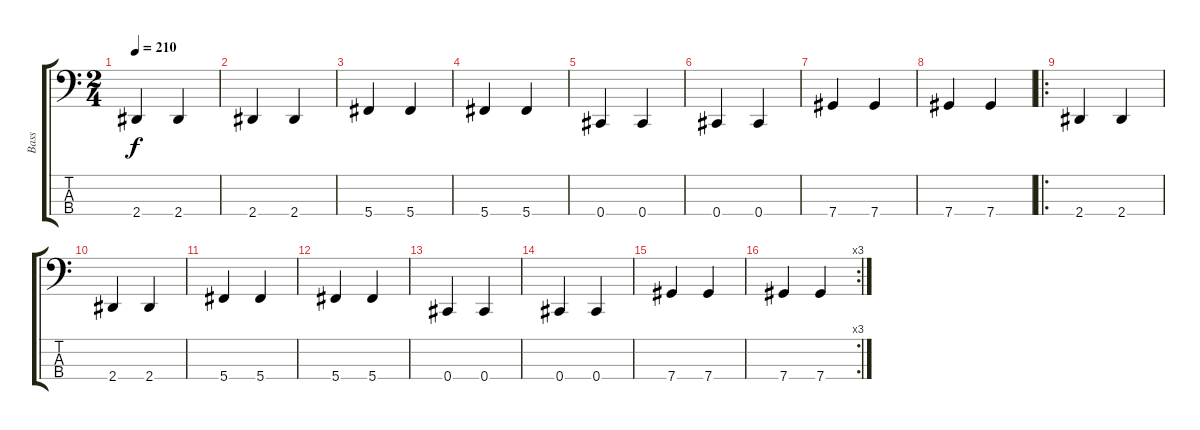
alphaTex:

\track ("Bass" "Bass") {instrument electricbasspick}
\staff {score tabs}
\tuning (Gb2 Db2 Ab1 Db1) {hide}
\ts (2 4)
\tempo 210
\clef f4
\ks c
2.4.4{dy f} 2.4.4 |
2.4.4 2.4.4 |
5.4.4 5.4.4 |
5.4.4 5.4.4 |
0.4.4 0.4.4 |
0.4.4 0.4.4 |
7.4.4 7.4.4 |
7.4.4 7.4.4 |
\ro
2.4.4 2.4.4 |
2.4.4 2.4.4 |
5.4.4 5.4.4 |
5.4.4 5.4.4 |
0.4.4 0.4.4 |
0.4.4 0.4.4 |
7.4.4 7.4.4 |
\rc 3
7.4.4 7.4.4
